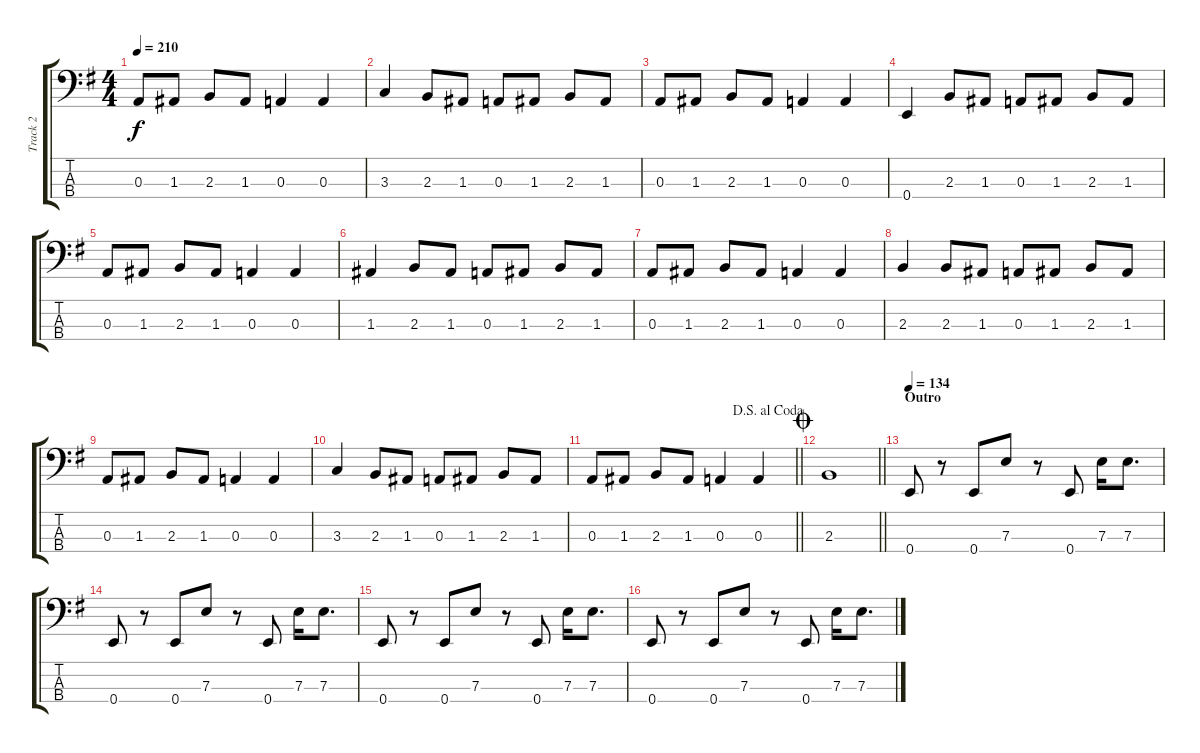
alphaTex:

\track ("Track 2" "Track 2") {instrument electricbassfinger}
\staff {score tabs}
\tuning (G2 D2 A1 E1) {hide}
\ts (4 4)
\tempo 210
\clef f4
\ks g
0.3.8{dy f} 1.3.8 2.3.8 1.3.8 0.3.4 0.3.4 |
3.3.4 2.3.8 1.3.8 0.3.8 1.3.8 2.3.8 1.3.8 |
0.3.8 1.3.8 2.3.8 1.3.8 0.3.4 0.3.4 |
0.4.4 2.3.8 1.3.8 0.3.8 1.3.8 2.3.8 1.3.8 |
0.3.8 1.3.8 2.3.8 1.3.8 0.3.4 0.3.4 |
1.3.4 2.3.8 1.3.8 0.3.8 1.3.8 2.3.8 1.3.8 |
0.3.8 1.3.8 2.3.8 1.3.8 0.3.4 0.3.4 |
2.3.4 2.3.8 1.3.8 0.3.8 1.3.8 2.3.8 1.3.8 |
0.3.8 1.3.8 2.3.8 1.3.8 0.3.4 0.3.4 |
3.3.4 2.3.8 1.3.8 0.3.8 1.3.8 2.3.8 1.3.8 |
\jump dalsegnoalcoda
\barLineRight lightlight
0.3.8 1.3.8 2.3.8 1.3.8 0.3.4 0.3.4 |
\jump coda
\barLineRight lightlight
2.3.1 |
\section ("" "Outro")
\tempo 134
0.4.8 r.8 0.4.8 7.3.8 r.8 0.4.8 7.3.16 7.3.8{d} |
0.4.8 r.8 0.4.8 7.3.8 r.8 0.4.8 7.3.16 7.3.8{d} |
0.4.8 r.8 0.4.8 7.3.8 r.8 0.4.8 7.3.16 7.3.8{d} |
0.4.8 r.8 0.4.8 7.3.8 r.8 0.4.8 7.3.16 7.3.8{d}
